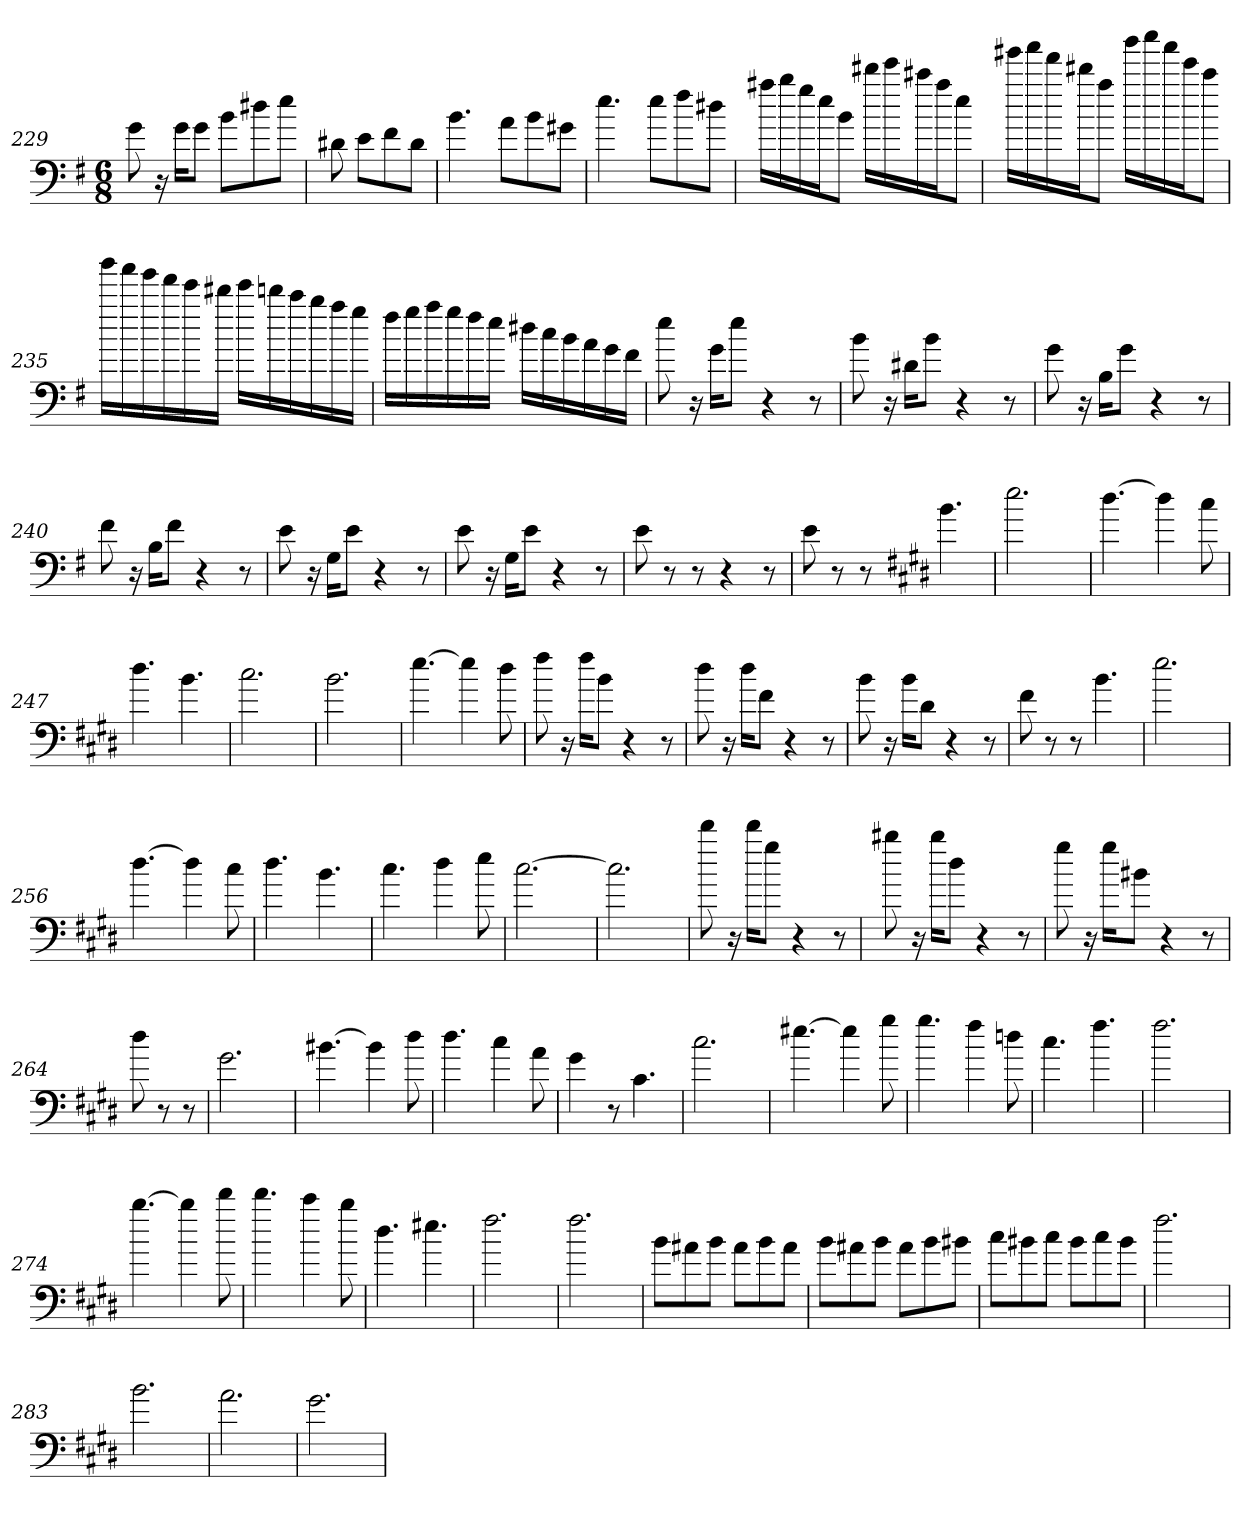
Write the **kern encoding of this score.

**kern
*part1
*staff1
*clefF4
*k[f#]
*G:
*M6/8
=229
8g
16r
16g\KL
8g\J
8b\L
8dd#X\
8ee\J
=230
8d#X
8e\L
8f#\
8d#\J
=231
4.b
8a\L
8b\
8g#X\J
=232
4.ee
8ee\L
8ff#\
8dd#X\J
=233
16aa#X\LL
16bb\
16gg\
16ee\J
8b\J
16ddd#X\LL
16eee\
16ccc#X\
16aa#\J
8ee\J
=234
16ggg#X\LL
16aaa\
16fff#\
16ddd#X\J
8aa\J
16bbb\LL
16cccc\
16aaa\
16eee\J
8ccc\J
=235
16bbb\LL
16aaa\
16ggg\
16fff#\
16eee\
16ddd#X\JJ
16eee\LL
16dddn\
16ccc\
16bb\
16aa\
16gg\JJ
=236
16ff#\LL
16gg\
16aa\
16gg\
16ff#\
16ee\JJ
16dd#X\LL
16cc\
16b\
16a\
16g\
16f#\JJ
=237
8ee
16r
16g\KL
8ee\J
4r
8r
=238
8b
16r
16d#X\KL
8b\J
4r
8r
=239
8g
16r
16B\KL
8g\J
4r
8r
=240
8f#
16r
16B\KL
8f#\J
4r
8r
=241
8e
16r
16G\KL
8e\J
4r
8r
=242
8e
16r
16G\KL
8e\J
4r
8r
=243
8e
8r
8r
4r
8r
=244
8e
8r
8r
*k[f#c#g#d#]
*E:
4.b
=245
2.ee
=246
[4.dd#
4dd#]
8cc#
=247
4.dd#
4.b
=248
2.cc#
=249
2.b
=250
[4.ee
4ee]
8dd#
=251
8ff#
16r
16ff#\KL
8b\J
4r
8r
=252
8dd#
16r
16dd#\KL
8f#\J
4r
8r
=253
8b
16r
16b\KL
8d#\J
4r
8r
=254
8f#
8r
8r
4.b
=255
2.ee
=256
[4.dd#
4dd#]
8cc#
=257
4.dd#
4.b
=258
4.cc#
4dd#
8ee
=259
[2.cc#
=260
2.cc#]
=261
8ddd#
16r
16ddd#\KL
8gg#\J
4r
8r
=262
8bb#X
16r
16bb#\KL
8dd#\J
4r
8r
=263
8gg#
16r
16gg#\KL
8b#X\J
4r
8r
=264
8dd#
8r
8r
=265
2.g#
=266
[4.b#X
4b#]
8dd#
=267
4.dd#
4cc#
8a
=268
4g#
8r
4.c#
=269
2.cc#
=270
[4.ee#X
4ee#]
8gg#
=271
4.gg#
4ff#
8ddn
=272
4.cc#
4.ff#
=273
2.ff#
=274
[4.bb
4bb]
8ddd#
=275
4.ddd#
4ccc#
8bb
=276
4.dd#
4.ee#X
=277
2.ff#
=278
2.ff#
=279
8b\L
8a#X\
8b\J
8a#\L
8b\
8a#\J
=280
8b\L
8a#X\
8b\J
8a#\L
8b\
8b#X\J
=281
8cc#\L
8b#X\
8cc#\J
8b#\L
8cc#\
8b#\J
=282
2.ff#
=283
2.b
=284
2.a
=285
2.g#
=
*-
